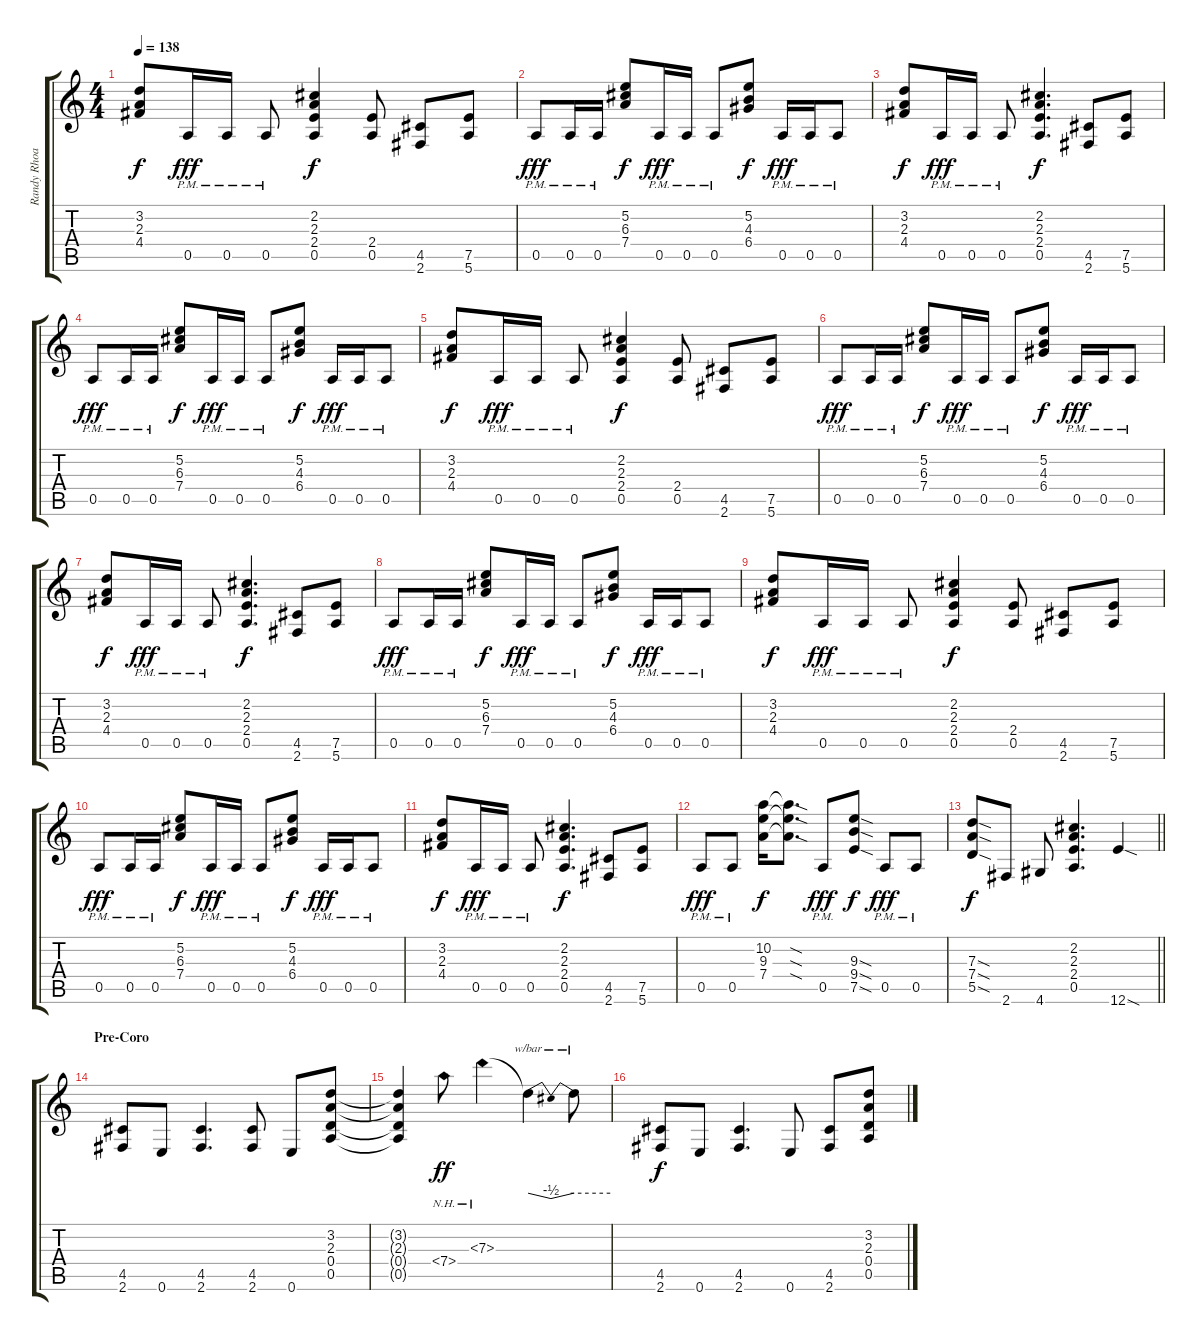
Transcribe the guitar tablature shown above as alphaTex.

\track ("Randy Rhoads" "Randy Rhoa") {instrument distortionguitar}
\staff {score tabs}
\tuning (E4 B3 G3 D3 A2 E2) {hide}
\ts (4 4)
\tempo 138
\clef g2
\ks c
(3.2 2.3 4.4).8{dy f} 0.5{pm}.16{dy fff} 0.5{pm}.16 0.5{pm}.8 (2.2 2.3 2.4 0.5).4{dy f} (2.4 0.5).8 (4.5 2.6).8 (7.5 5.6).8 |
0.5{pm}.8{dy fff} 0.5{pm}.16 0.5{pm}.16 (5.2 6.3 7.4).8{dy f} 0.5{pm}.16{dy fff} 0.5{pm}.16 0.5{pm}.8 (5.2 4.3 6.4).8{dy f} 0.5{pm}.16{dy fff} 0.5{pm}.16 0.5{pm}.8 |
(3.2 2.3 4.4).8{dy f} 0.5{pm}.16{dy fff} 0.5{pm}.16 0.5{pm}.8 (2.2 2.3 2.4 0.5).4{d dy f} (4.5 2.6).8 (7.5 5.6).8 |
0.5{pm}.8{dy fff} 0.5{pm}.16 0.5{pm}.16 (5.2 6.3 7.4).8{dy f} 0.5{pm}.16{dy fff} 0.5{pm}.16 0.5{pm}.8 (5.2 4.3 6.4).8{dy f} 0.5{pm}.16{dy fff} 0.5{pm}.16 0.5{pm}.8 |
(3.2 2.3 4.4).8{dy f} 0.5{pm}.16{dy fff} 0.5{pm}.16 0.5{pm}.8 (2.2 2.3 2.4 0.5).4{dy f} (2.4 0.5).8 (4.5 2.6).8 (7.5 5.6).8 |
0.5{pm}.8{dy fff} 0.5{pm}.16 0.5{pm}.16 (5.2 6.3 7.4).8{dy f} 0.5{pm}.16{dy fff} 0.5{pm}.16 0.5{pm}.8 (5.2 4.3 6.4).8{dy f} 0.5{pm}.16{dy fff} 0.5{pm}.16 0.5{pm}.8 |
(3.2 2.3 4.4).8{dy f} 0.5{pm}.16{dy fff} 0.5{pm}.16 0.5{pm}.8 (2.2 2.3 2.4 0.5).4{d dy f} (4.5 2.6).8 (7.5 5.6).8 |
0.5{pm}.8{dy fff} 0.5{pm}.16 0.5{pm}.16 (5.2 6.3 7.4).8{dy f} 0.5{pm}.16{dy fff} 0.5{pm}.16 0.5{pm}.8 (5.2 4.3 6.4).8{dy f} 0.5{pm}.16{dy fff} 0.5{pm}.16 0.5{pm}.8 |
(3.2 2.3 4.4).8{dy f} 0.5{pm}.16{dy fff} 0.5{pm}.16 0.5{pm}.8 (2.2 2.3 2.4 0.5).4{dy f} (2.4 0.5).8 (4.5 2.6).8 (7.5 5.6).8 |
0.5{pm}.8{dy fff} 0.5{pm}.16 0.5{pm}.16 (5.2 6.3 7.4).8{dy f} 0.5{pm}.16{dy fff} 0.5{pm}.16 0.5{pm}.8 (5.2 4.3 6.4).8{dy f} 0.5{pm}.16{dy fff} 0.5{pm}.16 0.5{pm}.8 |
(3.2 2.3 4.4).8{dy f} 0.5{pm}.16{dy fff} 0.5{pm}.16 0.5{pm}.8 (2.2 2.3 2.4 0.5).4{d dy f} (4.5 2.6).8 (7.5 5.6).8 |
0.5{pm}.8{dy fff} 0.5{pm}.8 (10.2 9.3 7.4).16{dy f} (10.2{sod t} 9.3{sod t} 7.4{sod t}).8{d} 0.5{pm}.8{dy fff} (9.3{sod} 9.4{sod} 7.5{sod}).8{dy f} 0.5{pm}.8{dy fff} 0.5{pm}.8 |
\barLineRight lightlight
(7.3{sod} 7.4{sod} 5.5{sod}).8{dy f} 2.6.8 4.6.8 (2.2 2.3 2.4 0.5).4{d} 12.6{sod}.4 |
\section ("" "Pre-Coro")
(4.5 2.6).8 0.6.8 (4.5 2.6).4{d} (4.5 2.6).8 0.6.8 (3.2 2.3 0.4 0.5).8 |
(3.2{t} 2.3{t} 0.4{t} 0.5{t}).4 7.4{nh}.8{dy ff} 7.3{nh}.4 7.3{t}.4{tbe (dip default 0 0 30 -2 60 0)} 7.3{t}.8{tbe (hold default 0 0 60 0)} |
(4.5 2.6).8{dy f} 0.6.8 (4.5 2.6).4{d} 0.6.8 (4.5 2.6).8 (3.2 2.3 0.4 0.5).8
